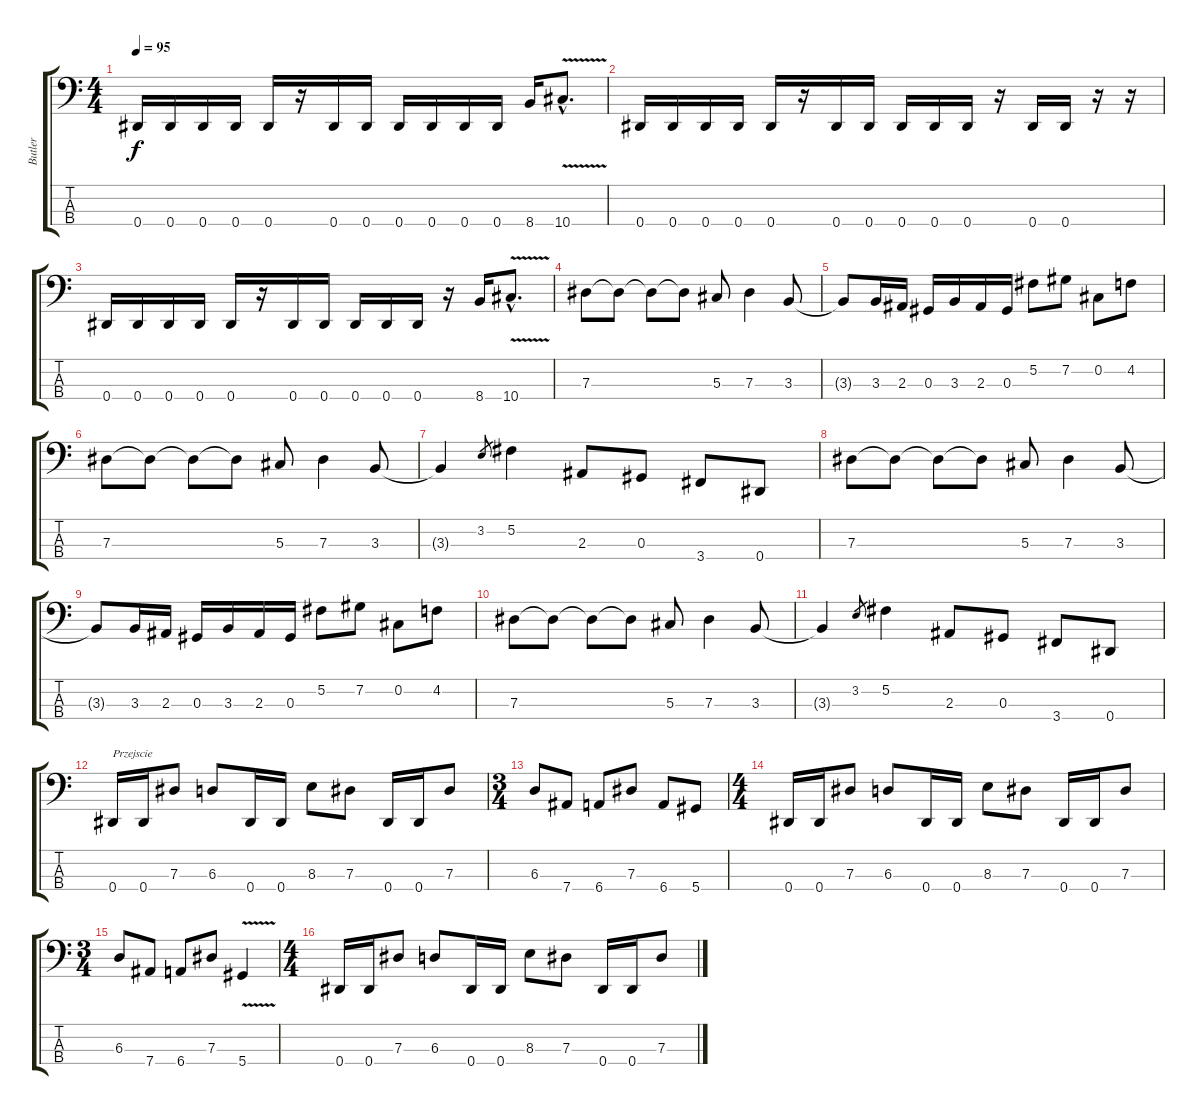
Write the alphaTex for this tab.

\track ("Butler" "Butler") {instrument electricbassfinger}
\staff {score tabs}
\tuning (Gb2 Db2 Ab1 Eb1) {hide}
\ts (4 4)
\tempo 95
\clef f4
\ks c
0.4.16{dy f} 0.4.16 0.4.16 0.4.16 0.4.16 r.16 0.4.16 0.4.16 0.4.16 0.4.16 0.4.16 0.4.16 8.4.16 10.4{v hac}.8{d} |
0.4.16 0.4.16 0.4.16 0.4.16 0.4.16 r.16 0.4.16 0.4.16 0.4.16 0.4.16 0.4.16 r.16 0.4.16 0.4.16 r.16 r.16 |
0.4.16 0.4.16 0.4.16 0.4.16 0.4.16 r.16 0.4.16 0.4.16 0.4.16 0.4.16 0.4.16 r.16 8.4.16 10.4{v hac}.8{d} |
7.3.8 7.3{t}.8 7.3{t}.8 7.3{t}.8 5.3.8 7.3.4 3.3.8 |
3.3{t}.8 3.3.16 2.3.16 0.3.16 3.3.16 2.3.16 0.3.16 5.2.8 7.2.8 0.2.8 4.2.8 |
7.3.8 7.3{t}.8 7.3{t}.8 7.3{t}.8 5.3.8 7.3.4 3.3.8 |
3.3{t}.4 3.2.8{gr} 5.2.4 2.3.8 0.3.8 3.4.8 0.4.8 |
7.3.8 7.3{t}.8 7.3{t}.8 7.3{t}.8 5.3.8 7.3.4 3.3.8 |
3.3{t}.8 3.3.16 2.3.16 0.3.16 3.3.16 2.3.16 0.3.16 5.2.8 7.2.8 0.2.8 4.2.8 |
7.3.8 7.3{t}.8 7.3{t}.8 7.3{t}.8 5.3.8 7.3.4 3.3.8 |
3.3{t}.4 3.2.8{gr} 5.2.4 2.3.8 0.3.8 3.4.8 0.4.8 |
0.4.16{txt "Przejscie"} 0.4.16 7.3.8 6.3.8 0.4.16 0.4.16 8.3.8 7.3.8 0.4.16 0.4.16 7.3.8 |
\ts (3 4)
6.3.8 7.4.8 6.4.8 7.3.8 6.4.8 5.4.8 |
\ts (4 4)
0.4.16 0.4.16 7.3.8 6.3.8 0.4.16 0.4.16 8.3.8 7.3.8 0.4.16 0.4.16 7.3.8 |
\ts (3 4)
6.3.8 7.4.8 6.4.8 7.3.8 5.4{v}.4 |
\ts (4 4)
0.4.16 0.4.16 7.3.8 6.3.8 0.4.16 0.4.16 8.3.8 7.3.8 0.4.16 0.4.16 7.3.8
